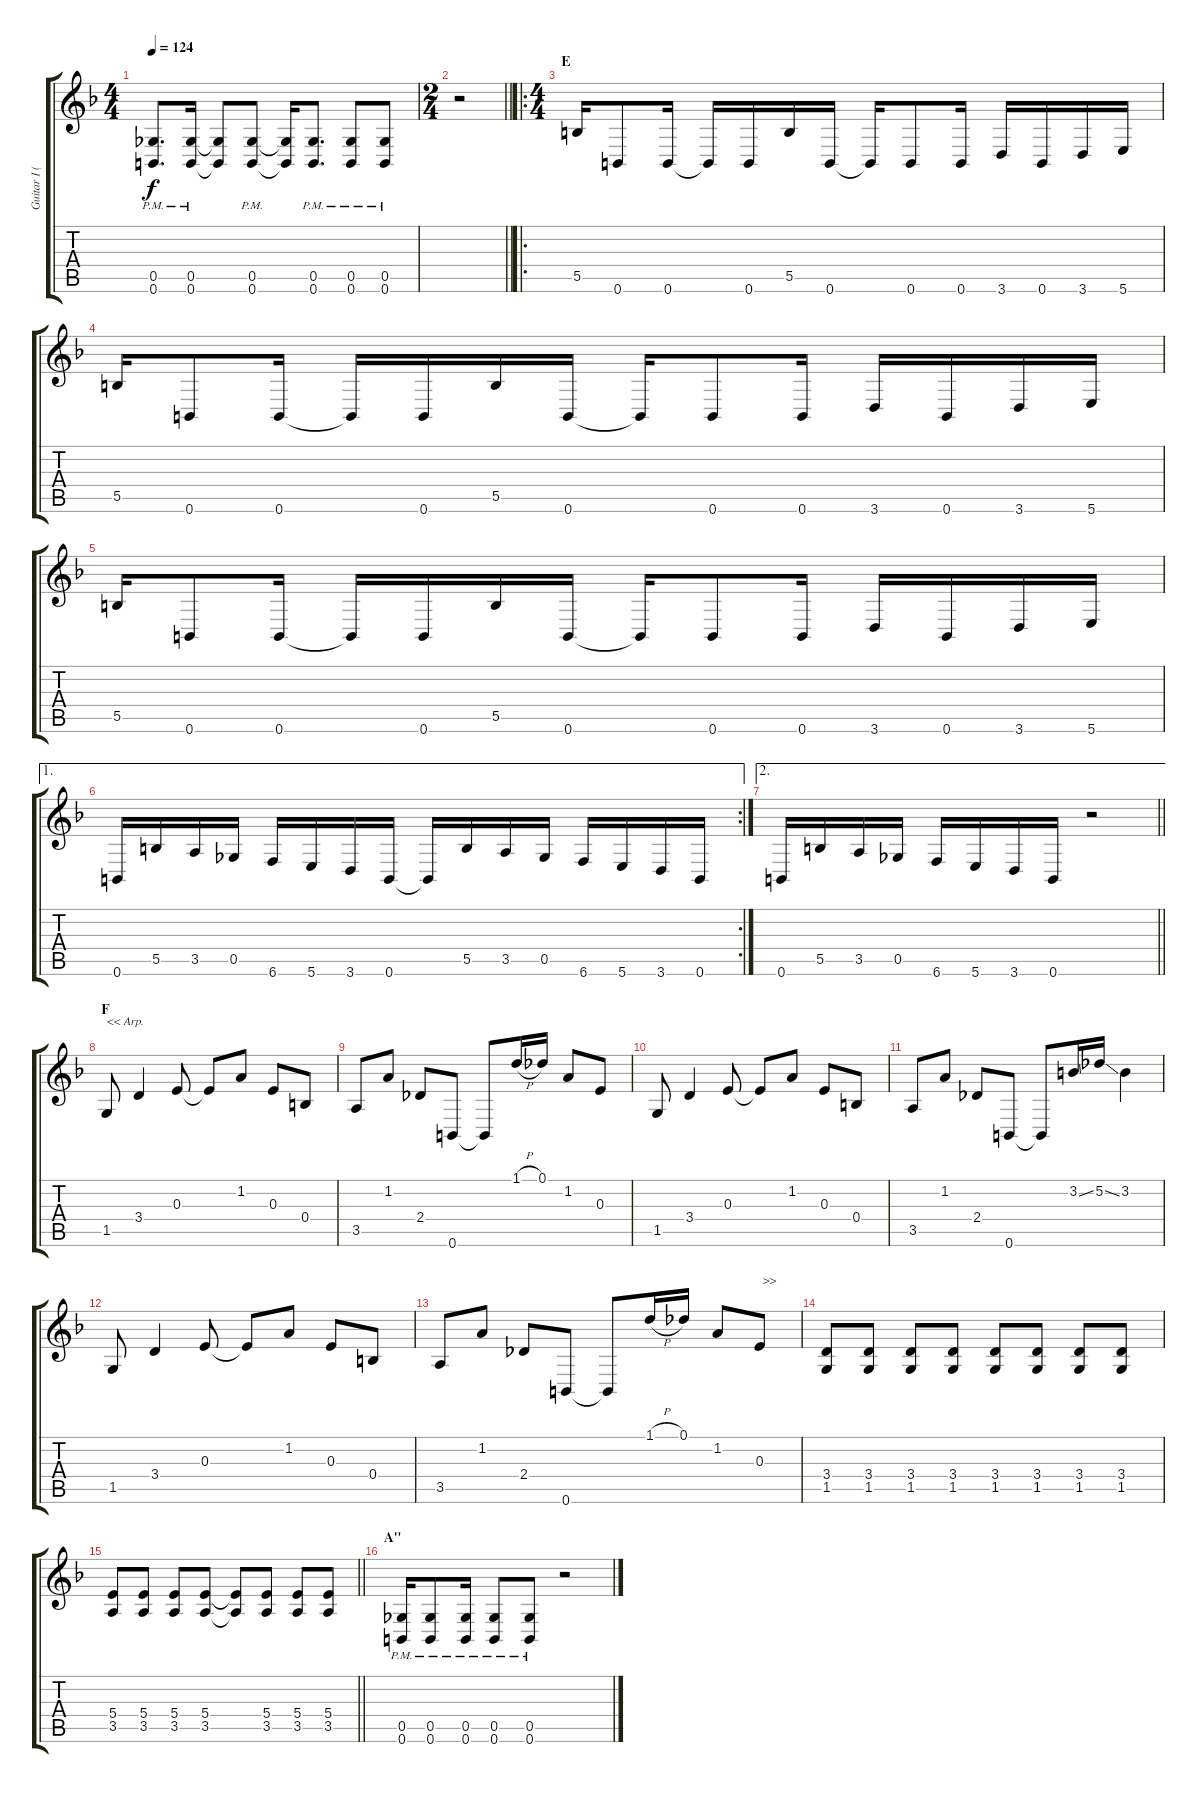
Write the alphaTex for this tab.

\track ("Guitar I (Sakito)" "Guitar I (") {instrument distortionguitar}
\staff {score tabs}
\tuning (Db4 Ab3 E3 B2 Gb2 B1) {hide}
\ts (4 4)
\tempo 124
\clef g2
\ks f
(0.5{pm} 0.6{pm}).8{d dy f} (0.5{pm} 0.6{pm}).16 (0.5{t} 0.6{t}).8 (0.5{pm} 0.6{pm}).8 (0.5{t} 0.6{t}).16 (0.5{pm} 0.6{pm}).8{d} (0.5{pm} 0.6{pm}).8 (0.5{pm} 0.6{pm}).8 |
\ts (2 4)
\barLineRight lightlight
r.2 |
\ro
\ts (4 4)
\section ("" "E")
5.5.16 0.6.8 0.6.16 0.6{t}.16 0.6.16 5.5.16 0.6.16 0.6{t}.16 0.6.8 0.6.16 3.6.16 0.6.16 3.6.16 5.6.16 |
5.5.16 0.6.8 0.6.16 0.6{t}.16 0.6.16 5.5.16 0.6.16 0.6{t}.16 0.6.8 0.6.16 3.6.16 0.6.16 3.6.16 5.6.16 |
5.5.16 0.6.8 0.6.16 0.6{t}.16 0.6.16 5.5.16 0.6.16 0.6{t}.16 0.6.8 0.6.16 3.6.16 0.6.16 3.6.16 5.6.16 |
\ae 1
\rc 2
0.6.16 5.5.16 3.5.16 0.5.16 6.6.16 5.6.16 3.6.16 0.6.16 0.6{t}.16 5.5.16 3.5.16 0.5.16 6.6.16 5.6.16 3.6.16 0.6.16 |
\ae 2
\barLineRight lightlight
0.6.16 5.5.16 3.5.16 0.5.16 6.6.16 5.6.16 3.6.16 0.6.16 r.2 |
\section ("" "F")
1.5.8{txt "<< Arp."} 3.4.4 0.3.8 0.3{t}.8 1.2.8 0.3.8 0.4.8 |
3.5.8 1.2.8 2.4.8 0.6.8 0.6{t}.8 1.1{h}.16 0.1.16 1.2.8 0.3.8 |
1.5.8 3.4.4 0.3.8 0.3{t}.8 1.2.8 0.3.8 0.4.8 |
3.5.8 1.2.8 2.4.8 0.6.8 0.6{t}.8 3.2{ss}.16 5.2{ss}.16 3.2.4 |
1.5.8 3.4.4 0.3.8 0.3{t}.8 1.2.8 0.3.8 0.4.8 |
3.5.8 1.2.8 2.4.8 0.6.8 0.6{t}.8 1.1{h}.16 0.1.16 1.2.8 0.3.8{txt " >>"} |
(3.4 1.5).8 (3.4 1.5).8 (3.4 1.5).8 (3.4 1.5).8 (3.4 1.5).8 (3.4 1.5).8 (3.4 1.5).8 (3.4 1.5).8 |
\barLineRight lightlight
(5.4 3.5).8 (5.4 3.5).8 (5.4 3.5).8 (5.4 3.5).8 (5.4{t} 3.5{t}).8 (5.4 3.5).8 (5.4 3.5).8 (5.4 3.5).8 |
\section ("" "A''")
(0.5{pm} 0.6{pm}).16 (0.5{pm} 0.6{pm}).8 (0.5{pm} 0.6{pm}).16 (0.5{pm} 0.6{pm}).8 (0.5{pm} 0.6{pm}).8 r.2
